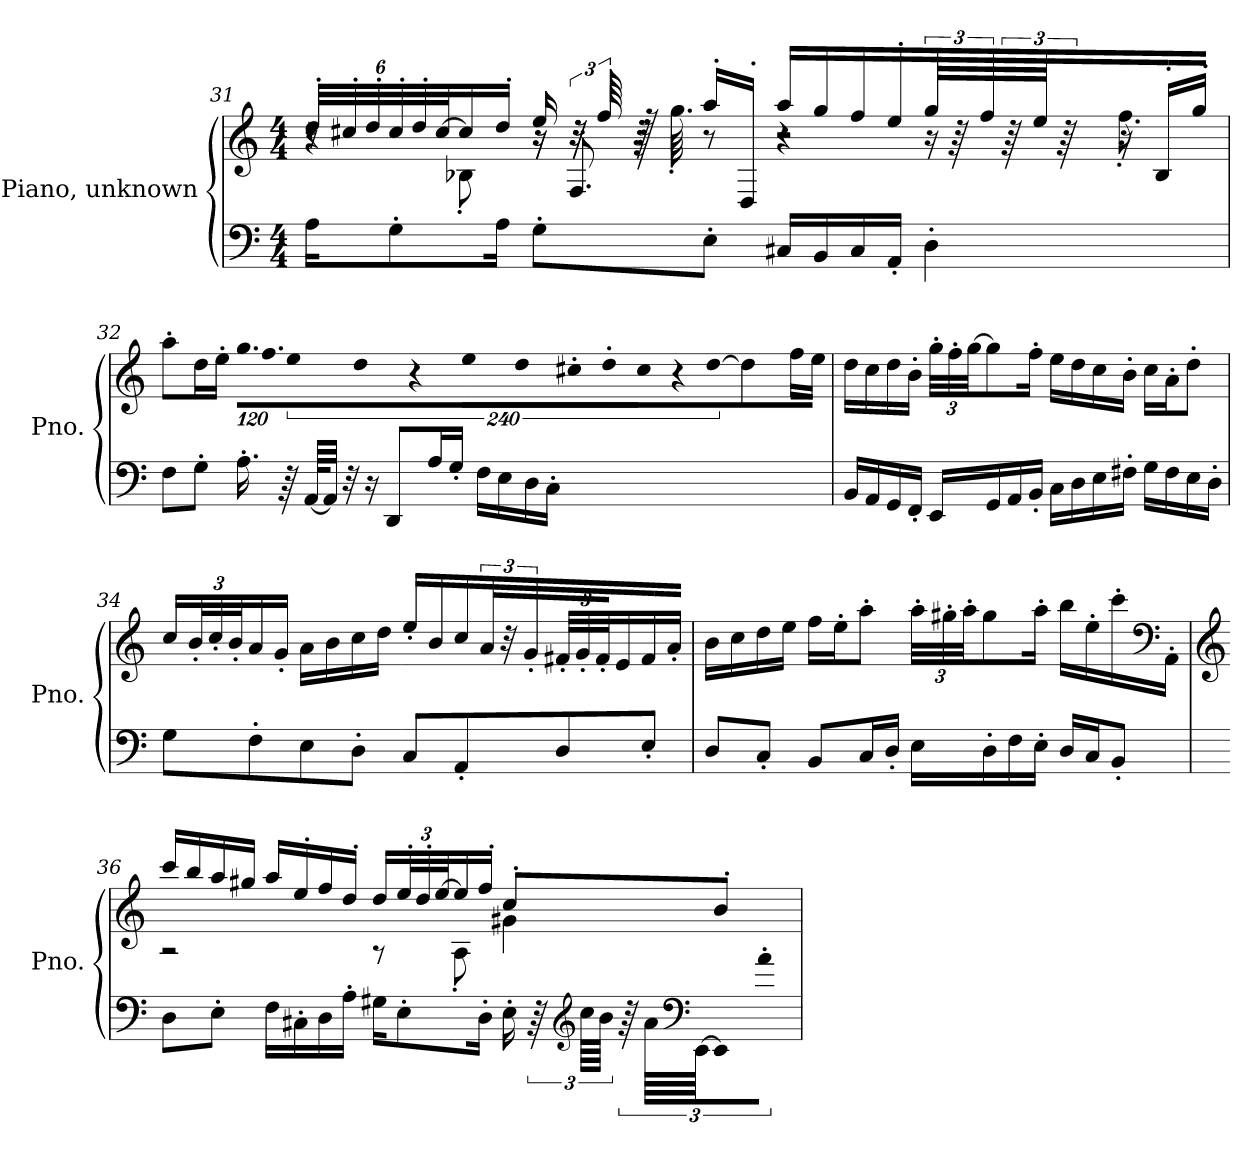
**kern	**kern
*part1	*part1
*staff2	*staff1
*I"Piano, unknown	*
*I'Pno.	*
!!LO:LB:g=z
*clefF4	*clefG2
*k[]	*k[]
*M4/4	*M4/4
*	*Xbrackettup
=31	=31
*	*^
*	*	*^
16A\KL	48dd'/LLL	8r	4r
.	48cc#X'/	.	.
.	48dd'/	.	.
8G'\	48cc#'/	.	.
.	48dd'/	.	.
.	[48cc#/J	.	.
.	16cc#/]	8B-X'\	.
16A\Jk	16dd'/JJ	.	.
8G'\L	16ee/	16r	16r
*	*brackettup	*	*
.	48r	32r	8.F'/
.	96ff/	.	.
.	32r	128r	.
.	.	64.gg'\	.
8E'\J	16aa'/LL	8r	.
.	16D'/JJ	.	.
16C#X/LL	16aa/LL	4r	2r
16BB/	16gg/	.	.
16C#/	16ff/	.	.
16AA'/JJ	16ee'/	.	.
4D'\	96gg/JJkk	16r	.
.	96r	.	.
.	96ff/	.	.
.	96r	.	.
.	96ee/	.	.
.	96r	.	.
.	16r	8.ff'\	.
.	16B-'/LL	.	.
.	16gg'/JJ	.	.
*	*v	*v	*v
!!LO:LB:g=z
=32	=32
8F\L	8aa'\L
8G'\J	16dd\L
.	16ee'\JJ
!	!LO:N:vis=32.
16.A'\	1920%103gg\LLL
!	!LO:N:vis=32.
.	1920%103ff\J
64r	.
!	!LO:N:vis=16
.	1920%137ee\
[64AA/KLLL	.
32AA/JJJ]	.
32r	.
!	!LO:N:vis=32
.	640%23dd\JJk
16r	.
!	!LO:N:vis=32
.	640%23r
8DD/L	.
!	!LO:N:vis=64
.	960%17ee\KLLL
!	!LO:N:vis=32
.	640%23dd\
!	!LO:N:vis=64
.	960%17cc#X'\L
!	!LO:N:vis=64
.	960%17dd'\
!	!LO:N:vis=64
.	960%17cc#\JJJJ
!	!LO:N:vis=128
.	1920%17r
!	!LO:N:vis=256
.	[1920%17dd\
16A/L	4dd\]
16G'/JJ	.
16F\LL	.
16E\	.
16D\	16ff\LL
16C'\JJ	16ee\JJ
=33	=33
16BB/LL	16dd\LL
16AA/	16cc\
16GG/	16dd\
16FF'/JJ	16b'\JJ
*	*Xbrackettup
16EE/LL	48gg'\LLL
.	48ff'\
.	[48gg\JJ
16GG/	8gg\]
16AA/	.
16BB'/JJ	16ff'\Jk
16C\LL	16ee\LL
16D\	16dd\
16E\	16cc\
16F#X'\JJ	16b'\JJ
16G\LL	16cc\LL
16F#\	16a'\J
16E\	8dd'\J
16D'\JJ	.
!!LO:LB:g=z
=34	=34
8G\L	16cc/LL
.	48b'/L
.	48cc'/
.	48b'/J
8F'\	16a/
.	16g'/JJ
8E\	16a\LL
.	16b\
8D'\J	16cc\
.	16dd\JJ
8C/L	16ee'\LL
.	16b\
8AA'/	16cc\
*	*brackettup
.	48a\JJk
.	48r
.	48g'/
*	*Xbrackettup
8D/	48f#X'/LLL
.	48g'/
.	48f#'/J
.	16e/
8E'/J	16f#/
.	16a'/JJ
=35	=35
8D/L	16b\LL
.	16cc\
8C'/J	16dd\
.	16ee\JJ
8BB/L	16ff\LL
.	16ee'\J
16C/L	8aa'\J
16D'/JJ	.
16E\LL	48aa'\LLL
.	48gg#X'\
.	48aa'\JJ
16D'\	8gg#\
16F\	.
16E'\JJ	16aa'\Jk
16D/LL	16bb\LL
16C/J	16ee'\
8BB'/J	16ccc'\
*	*clefF4
.	16AA'\JJ
!!LO:LB:g=z
=36	=36
*	*clefG2
*	*^
8D\L	16ccc/LL	2r
.	16bb/	.
8E'\J	16aa/	.
.	16gg#X/JJ	.
16F\LL	16aa/LL	.
16C#X'\	16ee'/	.
16D\	16ff/	.
16A'\JJ	16dd'/JJ	.
16G#X\KL	16dd/LL	8r
8E'\	48ee'/L	.
.	48dd'/	.
.	[48ee/J	.
.	16ee/]	8A'\
16D'\Jk	16ff'/JJ	.
16E'\	8cc'/L	4g#X\
96r	.	.
*clefG2	*	*
96cc\LLLL	.	.
96b\JJJJ	.	.
96r	.	.
96a\LLLL	.	.
*clefF4	*	*
[96EE\JJ	.	.
16EE\]	8b'/J	.
16a'\JJ	.	.
*	*v	*v
=	=
*-	*-
